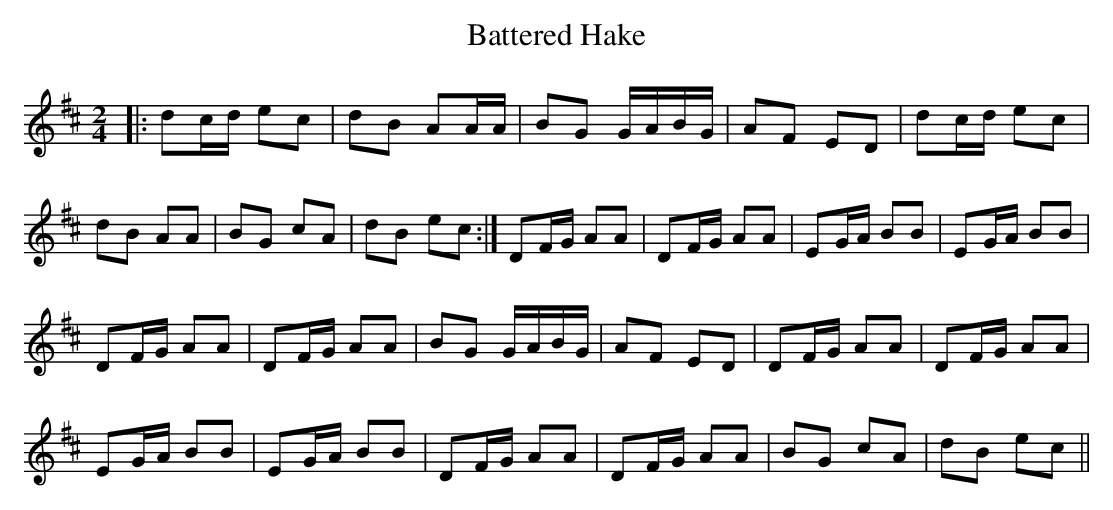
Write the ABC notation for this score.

X:1
T: Battered Hake
M: 2/4
L: 1/8
K: Dmaj
|:dc/d/ ec|dB AA/A/|BG G/A/B/G/|AF ED|dc/d/ ec|
dB AA|BG cA|dB ec:|DF/G/ AA|DF/G/ AA|EG/A/ BB|EG/A/ BB|
DF/G/ AA|DF/G/ AA|BG G/A/B/G/|AF ED|DF/G/ AA|DF/G/ AA|
EG/A/ BB|EG/A/ BB|DF/G/ AA|DF/G/ AA|BG cA|dB ec||
